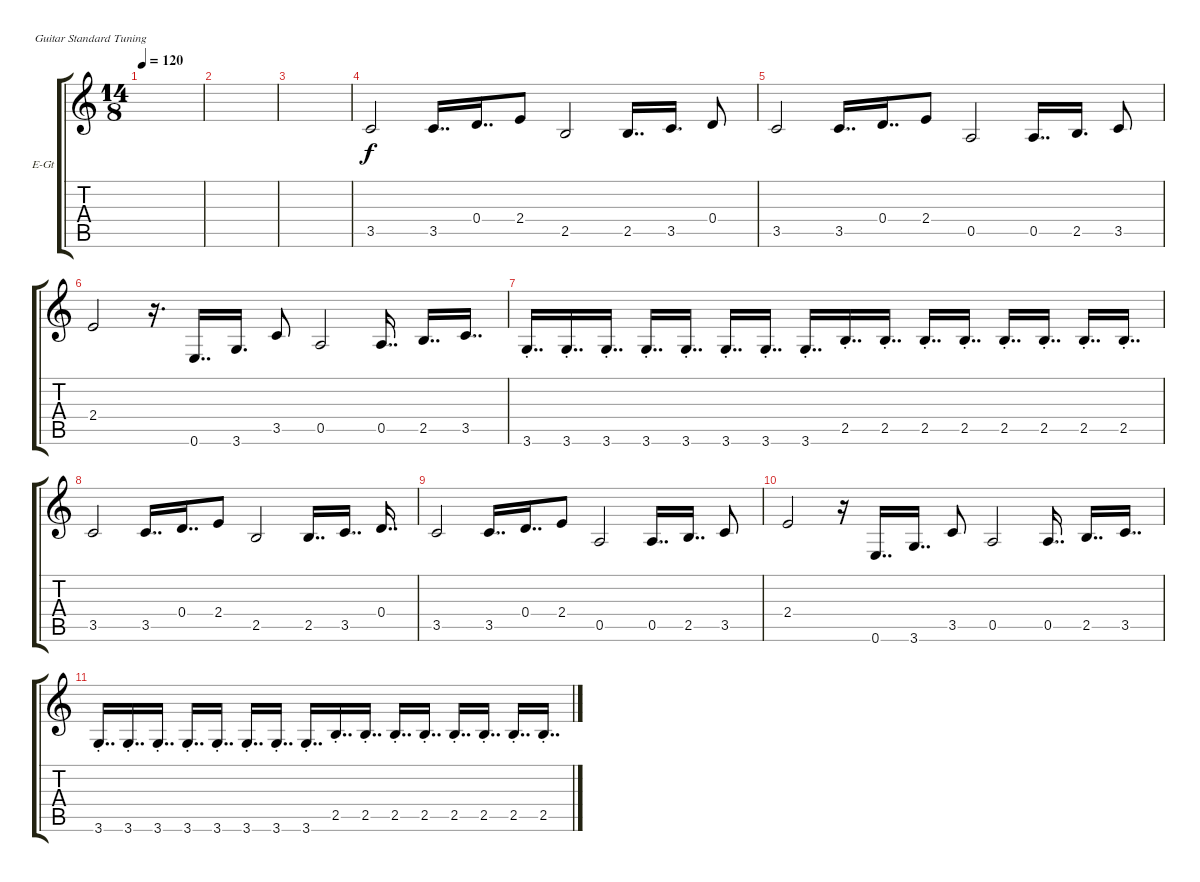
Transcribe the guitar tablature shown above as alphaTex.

\defaultSystemsLayout 4
\bracketExtendMode groupsimilarinstruments
\firstSystemTrackNameOrientation horizontal
\otherSystemsTrackNameOrientation horizontal
\track ("Electric Guitar" "E-Gt") {instrument electricguitarclean}
\staff {score tabs}
\tuning (E4 B3 G3 D3 A2 E2)
\ts (14 8)
\tempo 120
\clef g2
\scale
0.333333
\ks c
|
\scale
0.333333 |
\scale
0.333333 |
\scale
0.333333 3.5.2 3.5.16{dd} 0.4.16{dd} 2.4.8 2.5.2 2.5.16{dd} 3.5.16{d} 0.4.8 |
\scale
0.333333 3.5.2 3.5.16{dd} 0.4.16{dd} 2.4.8 0.5.2 0.5.16{dd} 2.5.16{d} 3.5.8 |
\scale
0.333333 2.4.2 r.16{d} 0.6.16{dd} 3.6.16{d} 3.5.8 0.5.2 0.5.16{dd} 2.5.16{dd} 3.5.16{dd} |
3.6{st}.16{dd} 3.6{st}.16{dd} 3.6{st}.16{dd} 3.6{st}.16{dd} 3.6{st}.16{dd} 3.6{st}.16{dd} 3.6{st}.16{dd} 3.6{st}.16{dd} 2.5{st}.16{dd} 2.5{st}.16{dd} 2.5{st}.16{dd} 2.5{st}.16{dd} 2.5{st}.16{dd} 2.5{st}.16{dd} 2.5{st}.16{dd} 2.5{st}.16{dd} |
3.5.2 3.5.16{dd} 0.4.16{dd} 2.4.8 2.5.2 2.5.16{dd} 3.5.16{dd} 0.4.16{dd} |
3.5.2 3.5.16{dd} 0.4.16{dd} 2.4.8 0.5.2 0.5.16{dd} 2.5.16{dd} 3.5.8 |
2.4.2 r.16 0.6.16{dd} 3.6.16{dd} 3.5.8 0.5.2 0.5.16{dd} 2.5.16{dd} 3.5.16{dd} |
3.6{st}.16{dd} 3.6{st}.16{dd} 3.6{st}.16{dd} 3.6{st}.16{dd} 3.6{st}.16{dd} 3.6{st}.16{dd} 3.6{st}.16{dd} 3.6{st}.16{dd} 2.5{st}.16{dd} 2.5{st}.16{dd} 2.5{st}.16{dd} 2.5{st}.16{dd} 2.5{st}.16{dd} 2.5{st}.16{dd} 2.5{st}.16{dd} 2.5{st}.16{dd}
